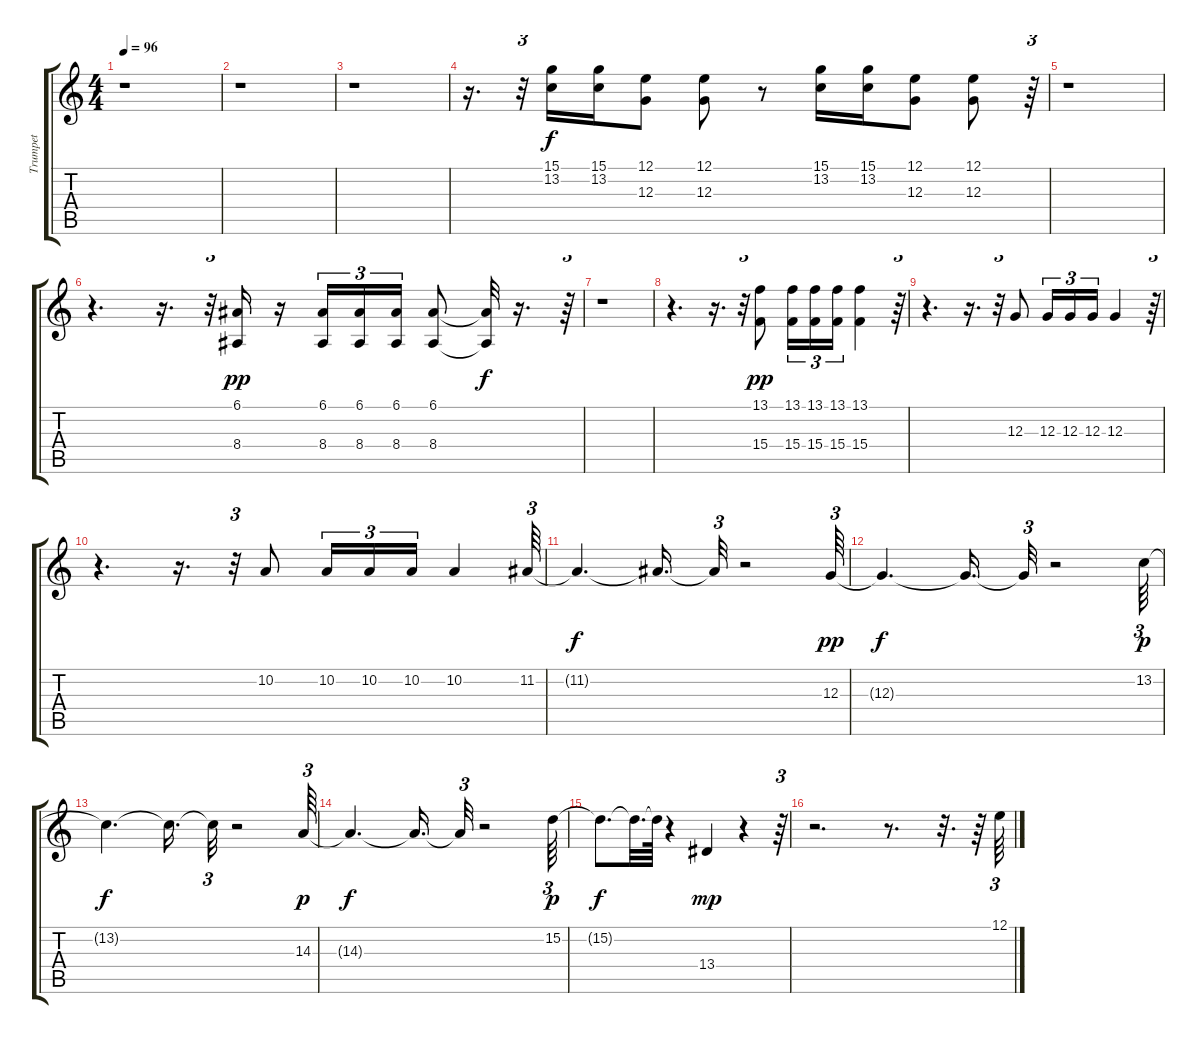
\track ("Trumpet" "Trumpet") {instrument trumpet}
\staff {score tabs}
\tuning (E4 B3 G3 D3 A2 E2) {hide}
\ts (4 4)
\tempo 96
\clef g2
\ks c
r.1{dy mf} |
r.1 |
r.1 |
r.16{d} r.32{tu (3 2)} (15.1 13.2).16{dy f} (15.1 13.2).16 (12.1 12.3).8 (12.1 12.3).8 r.8 (15.1 13.2).16 (15.1 13.2).16 (12.1 12.3).8 (12.1 12.3).8 r.64{tu (3 2)} |
r.1 |
r.4{d} r.16{d} r.32{tu (3 2)} (6.1 8.4).16{dy pp} r.16 (6.1 8.4).16{tu (3 2)} (6.1 8.4).16{tu (3 2)} (6.1 8.4).16{tu (3 2)} (6.1 8.4).8 (6.1{t} 8.4{t}).32{dy f} r.16{d} r.64{tu (3 2)} |
r.1 |
r.4{d} r.16{d} r.32{tu (3 2)} (13.1 15.4).8{dy pp} (13.1 15.4).16{tu (3 2)} (13.1 15.4).16{tu (3 2)} (13.1 15.4).16{tu (3 2)} (13.1 15.4).4 r.64{tu (3 2)} |
r.4{d} r.16{d} r.32{tu (3 2)} 12.3.8 12.3.16{tu (3 2)} 12.3.16{tu (3 2)} 12.3.16{tu (3 2)} 12.3.4 r.64{tu (3 2)} |
r.4{d} r.16{d} r.32{tu (3 2)} 10.2.8 10.2.16{tu (3 2)} 10.2.16{tu (3 2)} 10.2.16{tu (3 2)} 10.2.4 11.2.64{tu (3 2)} |
11.2{t}.4{d dy f} 11.2{t}.16{d} 11.2{t}.32{tu (3 2)} r.2 12.3.64{tu (3 2) dy pp} |
12.3{t}.4{d dy f} 12.3{t}.16{d} 12.3{t}.32{tu (3 2)} r.2 13.2.64{tu (3 2) dy p} |
13.2{t}.4{d dy f} 13.2{t}.16{d} 13.2{t}.32{tu (3 2)} r.2 14.3.64{tu (3 2) dy p} |
14.3{t}.4{d dy f} 14.3{t}.16{d} 14.3{t}.32{tu (3 2)} r.2 15.2.64{tu (3 2) dy p} |
15.2{t}.8{d dy f} 15.2{t}.32{d} 15.2{t}.64 r.4 13.4.4{dy mp} r.4 r.64{tu (3 2)} |
r.2{d} r.8{d} r.32{d} r.64 12.1.64{tu (3 2)}
